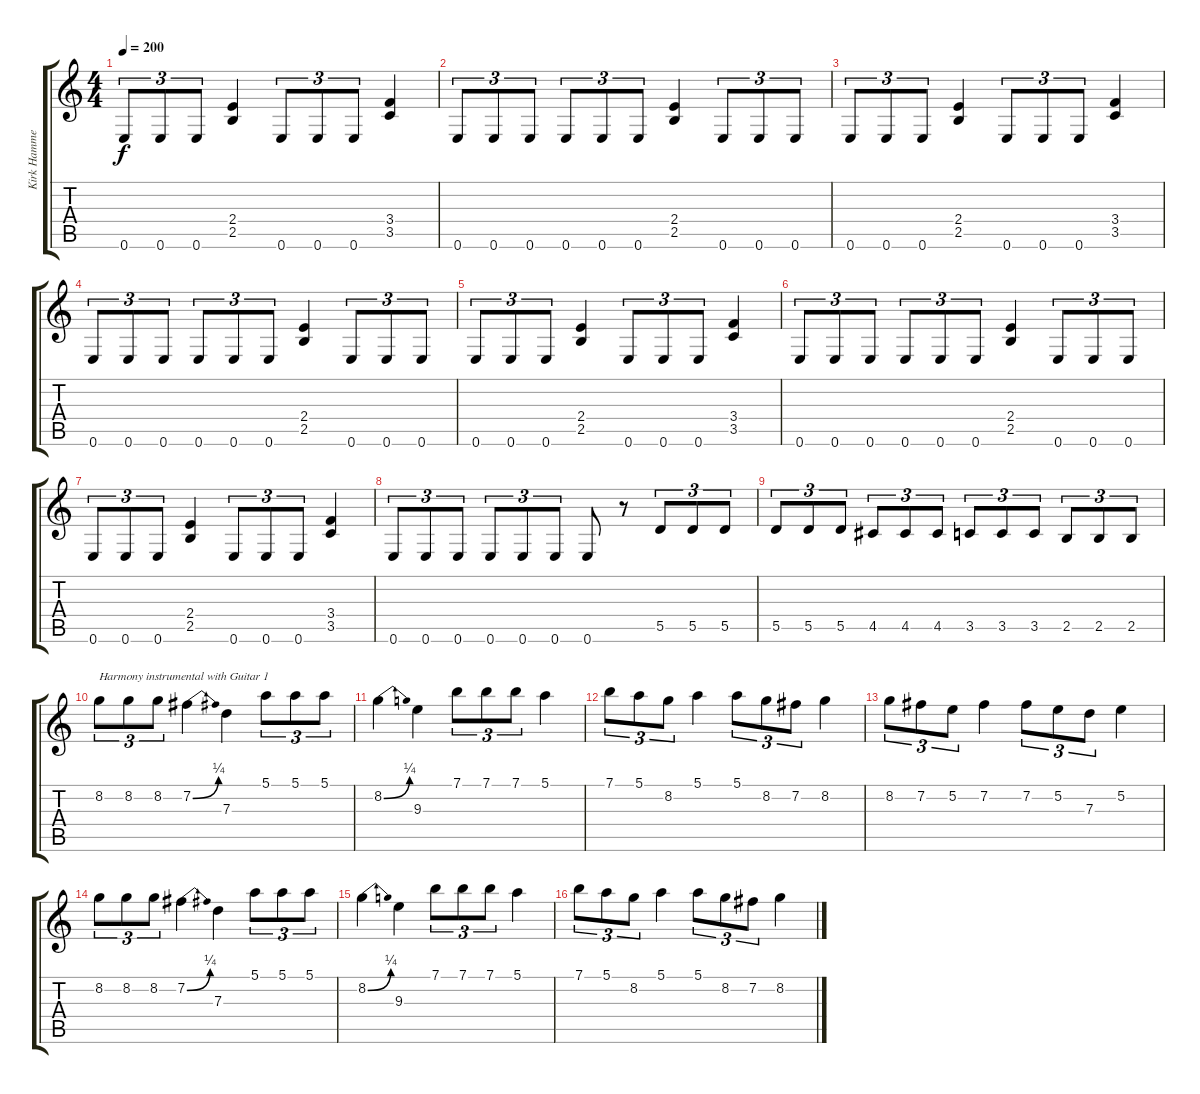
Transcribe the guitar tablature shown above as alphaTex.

\track ("Kirk Hammet" "Kirk Hamme") {instrument overdrivenguitar}
\staff {score tabs}
\tuning (E4 B3 G3 D3 A2 E2) {hide}
\ts (4 4)
\tempo 200
\clef g2
\ks c
0.6.8{tu (3 2) dy f} 0.6.8{tu (3 2)} 0.6.8{tu (3 2)} (2.4 2.5).4 0.6.8{tu (3 2)} 0.6.8{tu (3 2)} 0.6.8{tu (3 2)} (3.4 3.5).4 |
0.6.8{tu (3 2)} 0.6.8{tu (3 2)} 0.6.8{tu (3 2)} 0.6.8{tu (3 2)} 0.6.8{tu (3 2)} 0.6.8{tu (3 2)} (2.4 2.5).4 0.6.8{tu (3 2)} 0.6.8{tu (3 2)} 0.6.8{tu (3 2)} |
0.6.8{tu (3 2)} 0.6.8{tu (3 2)} 0.6.8{tu (3 2)} (2.4 2.5).4 0.6.8{tu (3 2)} 0.6.8{tu (3 2)} 0.6.8{tu (3 2)} (3.4 3.5).4 |
0.6.8{tu (3 2)} 0.6.8{tu (3 2)} 0.6.8{tu (3 2)} 0.6.8{tu (3 2)} 0.6.8{tu (3 2)} 0.6.8{tu (3 2)} (2.4 2.5).4 0.6.8{tu (3 2)} 0.6.8{tu (3 2)} 0.6.8{tu (3 2)} |
0.6.8{tu (3 2)} 0.6.8{tu (3 2)} 0.6.8{tu (3 2)} (2.4 2.5).4 0.6.8{tu (3 2)} 0.6.8{tu (3 2)} 0.6.8{tu (3 2)} (3.4 3.5).4 |
0.6.8{tu (3 2)} 0.6.8{tu (3 2)} 0.6.8{tu (3 2)} 0.6.8{tu (3 2)} 0.6.8{tu (3 2)} 0.6.8{tu (3 2)} (2.4 2.5).4 0.6.8{tu (3 2)} 0.6.8{tu (3 2)} 0.6.8{tu (3 2)} |
0.6.8{tu (3 2)} 0.6.8{tu (3 2)} 0.6.8{tu (3 2)} (2.4 2.5).4 0.6.8{tu (3 2)} 0.6.8{tu (3 2)} 0.6.8{tu (3 2)} (3.4 3.5).4 |
0.6.8{tu (3 2)} 0.6.8{tu (3 2)} 0.6.8{tu (3 2)} 0.6.8{tu (3 2)} 0.6.8{tu (3 2)} 0.6.8{tu (3 2)} 0.6.8 r.8 5.5.8{tu (3 2)} 5.5.8{tu (3 2)} 5.5.8{tu (3 2)} |
5.5.8{tu (3 2)} 5.5.8{tu (3 2)} 5.5.8{tu (3 2)} 4.5.8{tu (3 2)} 4.5.8{tu (3 2)} 4.5.8{tu (3 2)} 3.5.8{tu (3 2)} 3.5.8{tu (3 2)} 3.5.8{tu (3 2)} 2.5.8{tu (3 2)} 2.5.8{tu (3 2)} 2.5.8{tu (3 2)} |
8.2.8{tu (3 2) txt "Harmony instrumental with Guitar 1"} 8.2.8{tu (3 2)} 8.2.8{tu (3 2)} 7.2{be (bend 0 0 60 1)}.4 7.3.4 5.1.8{tu (3 2)} 5.1.8{tu (3 2)} 5.1.8{tu (3 2)} |
8.2{be (bend 0 0 60 1)}.4 9.3.4 7.1.8{tu (3 2)} 7.1.8{tu (3 2)} 7.1.8{tu (3 2)} 5.1.4 |
7.1.8{tu (3 2)} 5.1.8{tu (3 2)} 8.2.8{tu (3 2)} 5.1.4 5.1.8{tu (3 2)} 8.2.8{tu (3 2)} 7.2.8{tu (3 2)} 8.2.4 |
8.2.8{tu (3 2)} 7.2.8{tu (3 2)} 5.2.8{tu (3 2)} 7.2.4 7.2.8{tu (3 2)} 5.2.8{tu (3 2)} 7.3.8{tu (3 2)} 5.2.4 |
8.2.8{tu (3 2)} 8.2.8{tu (3 2)} 8.2.8{tu (3 2)} 7.2{be (bend 0 0 60 1)}.4 7.3.4 5.1.8{tu (3 2)} 5.1.8{tu (3 2)} 5.1.8{tu (3 2)} |
8.2{be (bend 0 0 60 1)}.4 9.3.4 7.1.8{tu (3 2)} 7.1.8{tu (3 2)} 7.1.8{tu (3 2)} 5.1.4 |
7.1.8{tu (3 2)} 5.1.8{tu (3 2)} 8.2.8{tu (3 2)} 5.1.4 5.1.8{tu (3 2)} 8.2.8{tu (3 2)} 7.2.8{tu (3 2)} 8.2.4
